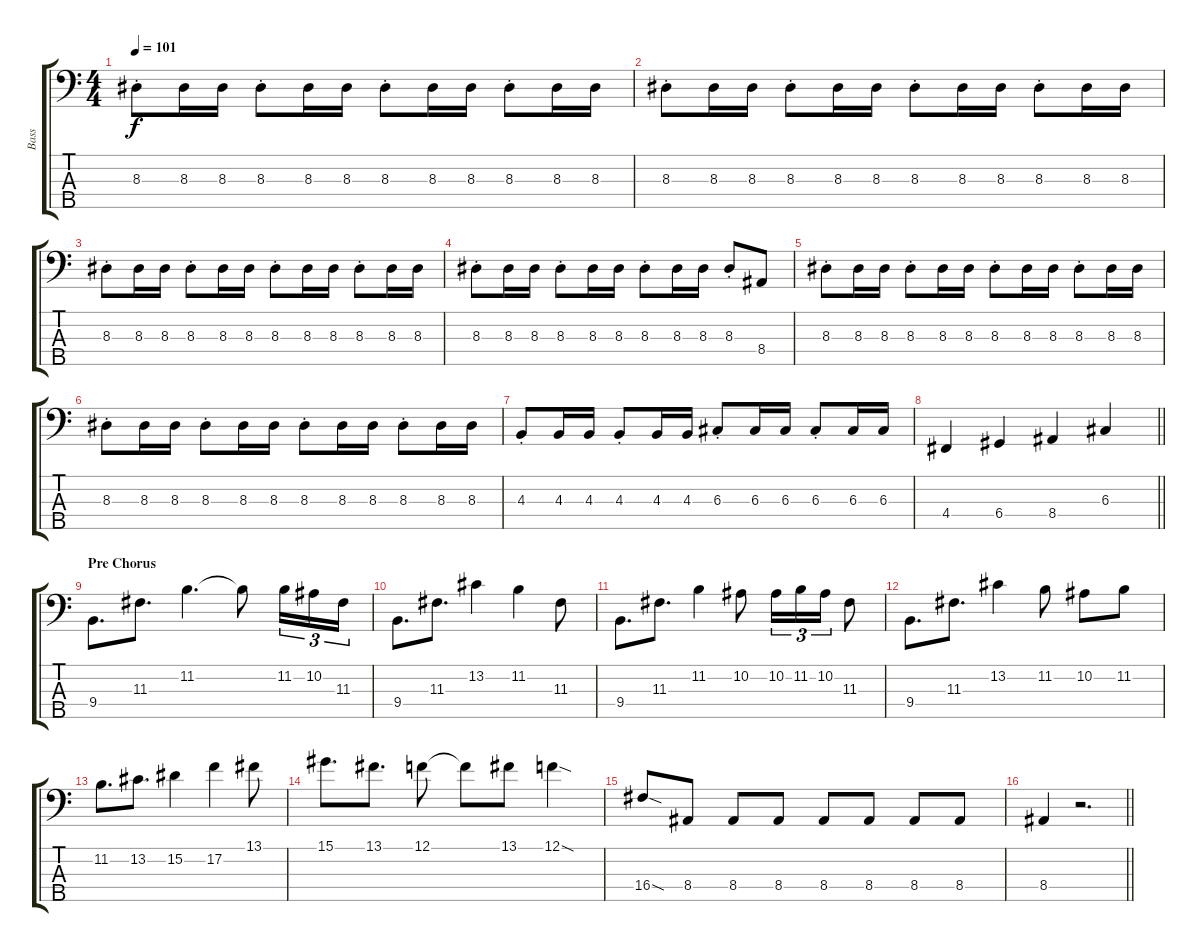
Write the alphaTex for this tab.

\track ("Bass" "Bass") {instrument electricbassfinger}
\staff {score tabs}
\tuning (F2 C2 G1 D1 A0) {hide}
\ts (4 4)
\tempo 101
\clef f4
\ks c
8.3{st}.8{dy f} 8.3.16 8.3.16 8.3{st}.8 8.3.16 8.3.16 8.3{st}.8 8.3.16 8.3.16 8.3{st}.8 8.3.16 8.3.16 |
8.3{st}.8 8.3.16 8.3.16 8.3{st}.8 8.3.16 8.3.16 8.3{st}.8 8.3.16 8.3.16 8.3{st}.8 8.3.16 8.3.16 |
8.3{st}.8 8.3.16 8.3.16 8.3{st}.8 8.3.16 8.3.16 8.3{st}.8 8.3.16 8.3.16 8.3{st}.8 8.3.16 8.3.16 |
8.3{st}.8 8.3.16 8.3.16 8.3{st}.8 8.3.16 8.3.16 8.3{st}.8 8.3.16 8.3.16 8.3{st}.8 8.4.8 |
8.3{st}.8 8.3.16 8.3.16 8.3{st}.8 8.3.16 8.3.16 8.3{st}.8 8.3.16 8.3.16 8.3{st}.8 8.3.16 8.3.16 |
8.3{st}.8 8.3.16 8.3.16 8.3{st}.8 8.3.16 8.3.16 8.3{st}.8 8.3.16 8.3.16 8.3{st}.8 8.3.16 8.3.16 |
4.3{st}.8 4.3.16 4.3.16 4.3{st}.8 4.3.16 4.3.16 6.3{st}.8 6.3.16 6.3.16 6.3{st}.8 6.3.16 6.3.16 |
\barLineRight lightlight
4.4.4 6.4.4 8.4.4 6.3.4 |
\section ("" "Pre Chorus")
9.4.8{d} 11.3.8{d} 11.2.4{d} 11.2{t}.8 11.2.16{tu (3 2)} 10.2.16{tu (3 2)} 11.3.16{tu (3 2)} |
9.4.8{d} 11.3.8{d} 13.2.4 11.2.4 11.3.8 |
9.4.8{d} 11.3.8{d} 11.2.4 10.2.8 10.2.16{tu (3 2)} 11.2.16{tu (3 2)} 10.2.16{tu (3 2)} 11.3.8 |
9.4.8{d} 11.3.8{d} 13.2.4 11.2.8 10.2.8 11.2.8 |
11.2.8{d} 13.2.8{d} 15.2.4 17.2.4 13.1.8 |
15.1.8{d} 13.1.8{d} 12.1.8 12.1{t}.8 13.1.8 12.1{sod}.4 |
16.4{sod}.8 8.4.8 8.4.8 8.4.8 8.4.8 8.4.8 8.4.8 8.4.8 |
\barLineRight lightlight
8.4.4 r.2{d}
